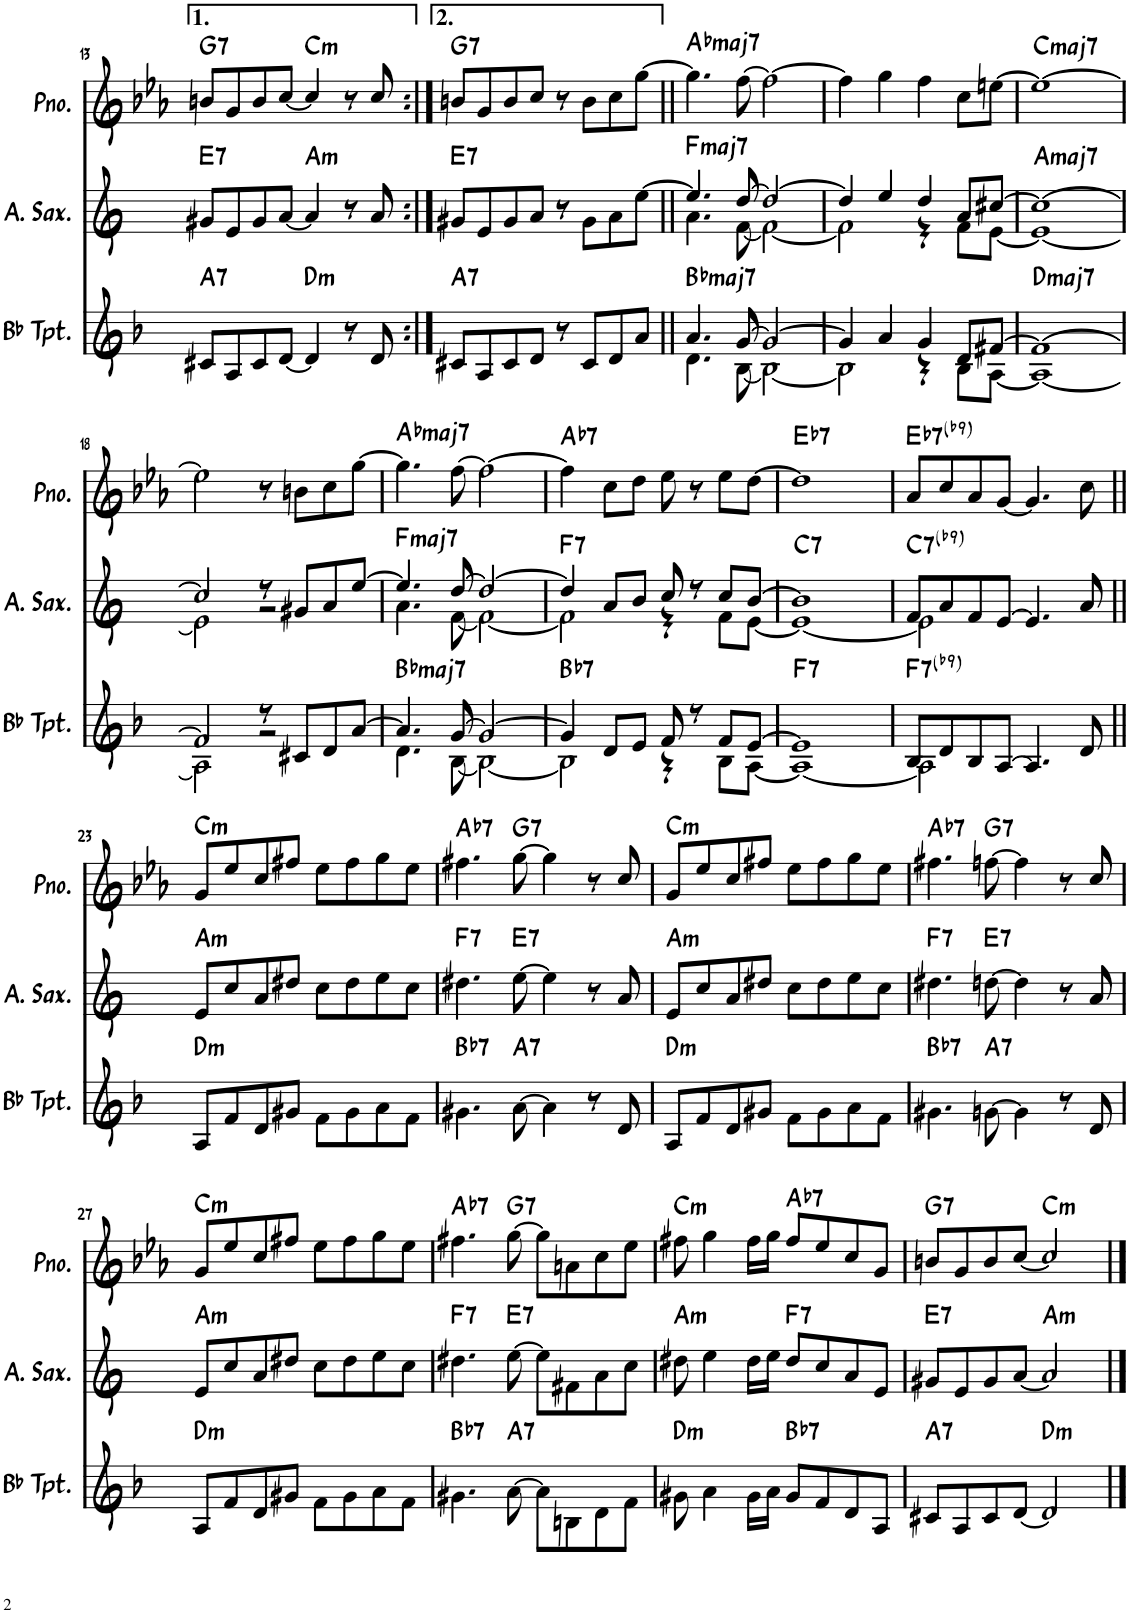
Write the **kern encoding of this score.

**kern	**harte	**kern	**harte	**kern	**harte
*part3	*part3	*part2	*part2	*part1	*part1
*staff3	*	*staff2	*	*staff1	*
*I"Bb Trumpet	*	*I"Alto Saxophone	*	*I"Piano	*
*I'Bb Tpt.	*	*I'A. Sax.	*	*I'Pno.	*
!!LO:PB:g=z
*clefG2	*	*clefG2	*	*clefG2	*
*Trd1c2	*	*Trd5c9	*	*	*
*k[b-]	*	*k[]	*	*k[b-e-a-]	*
*M4/4	*	*M4/4	*	*M4/4	*
=13	=13	=13	=13	=13	=13
!	!LO:H:kt=7	!	!LO:H:kt=7	!	!LO:H:kt=7
8c#X/L	A:7	8g#X/L	E:7	8bn/L	G:7
8A/	.	8e/	.	8g/	.
8c#/	.	8g#/	.	8b/	.
[<8d/J	.	[<8a/J	.	[<8cc/J	.
!	!LO:H:kt=m	!	!LO:H:kt=m	!	!LO:H:kt=m
4d/]	D:min	4a/]	A:min	4cc/]	C:min
8r	.	8r	.	8r	.
8d/	.	8a/	.	8cc/	.
=14:|!	=14:|!	=14:|!	=14:|!	=14:|!	=14:|!
!	!LO:H:kt=7	!	!LO:H:kt=7	!	!LO:H:kt=7
8c#X/L	A:7	8g#X/L	E:7	8bn/L	G:7
8A/	.	8e/	.	8g/	.
8c#/	.	8g#/	.	8b/	.
8d/J	.	8a/J	.	8cc/J	.
8r	.	8r	.	8r	.
8c#/L	.	8g#\L	.	8b\L	.
8d/	.	8a\	.	8cc\	.
8a/J	.	[8ee\J	.	[8gg\J	.
=15||	=15||	=15||	=15||	=15||	=15||
*^	*	*^	*	*	*
!	!	!LO:H:kt=maj7	!	!	!LO:H:kt=maj7	!	!LO:H:kt=maj7
4.a/	4.d\	Bb:maj7	4.ee/]	4.a\	F:maj7	4.gg\]	Ab:maj7
[8g/	[8B-\	.	[8dd/	[8f\	.	[8ff\	.
2g/_	2B-\_	.	2dd/_	2f\_	.	2ff\_	.
=16	=16	=16	=16	=16	=16	=16	=16
4g/]	2B-\]	.	4dd/]	2f\]	.	4ff\]	.
4a/	.	.	4ee/	.	.	4gg\	.
4g/	4r	.	4dd/	4r	.	4ff\	.
8d/L	8B-\L	.	8a/L	8f\L	.	8cc\L	.
[8f#X/J	[8A\J	.	[8cc#X/J	[8e\J	.	[8een\J	.
=17	=17	=17	=17	=17	=17	=17	=17
!	!	!LO:H:kt=maj7	!	!	!LO:H:kt=maj7	!	!LO:H:kt=maj7
1f#_	1A_	D:maj7	1cc#_	1e_	A:maj7	1ee_	C:maj7
!!LO:LB:g=z
=18	=18	=18	=18	=18	=18	=18	=18
2f#/]	2A\]	.	2cc#/]	2e\]	.	2ee\]	.
8r	2r	.	8r	2r	.	8r	.
8c#X/L	.	.	8g#X/L	.	.	8bn\L	.
8d/	.	.	8a/	.	.	8cc\	.
[8a/J	.	.	[8ee/J	.	.	[8gg\J	.
=19	=19	=19	=19	=19	=19	=19	=19
!	!	!LO:H:kt=maj7	!	!	!LO:H:kt=maj7	!	!LO:H:kt=maj7
4.a/]	4.d\	Bb:maj7	4.ee/]	4.a\	F:maj7	4.gg\]	Ab:maj7
[8g/	[8B-\	.	[8dd/	[8f\	.	[8ff\	.
2g/_	2B-\_	.	2dd/_	2f\_	.	2ff\_	.
=20	=20	=20	=20	=20	=20	=20	=20
!	!	!LO:H:kt=7	!	!	!LO:H:kt=7	!	!LO:H:kt=7
4g/]	2B-\]	Bb:7	4dd/]	2f\]	F:7	4ff\]	Ab:7
8d/L	.	.	8a/L	.	.	8cc\L	.
8e/J	.	.	8b/J	.	.	8dd\J	.
8f/	4r	.	8cc/	4r	.	8ee-\	.
8r	.	.	8r	.	.	8r	.
8f/L	8B-\L	.	8cc/L	8f\L	.	8ee-\L	.
[8e/J	[8A\J	.	[8b/J	[8e\J	.	[8dd\J	.
=21	=21	=21	=21	=21	=21	=21	=21
!	!	!LO:H:kt=7	!	!	!LO:H:kt=7	!	!LO:H:kt=7
1e]	1A_	F:7	1b]	1e_	C:7	1dd]	Eb:7
=22	=22	=22	=22	=22	=22	=22	=22
!	!	!LO:H:kt=7	!	!	!LO:H:kt=7	!	!LO:H:kt=7
8B-/L	2A\]	F:7(b9)	8f/L	2e\]	C:7(b9)	8a-/L	Eb:7(b9)
8d/	.	.	8a/	.	.	8cc/	.
8B-/	.	.	8f/	.	.	8a-/	.
[8A/J	.	.	[8e/J	.	.	[8g/J	.
4.A/]	2ryy	.	4.e/]	2ryy	.	4.g/]	.
8d/	.	.	8a/	.	.	8cc\	.
*v	*v	*	*	*	*	*	*
*	*	*v	*v	*	*	*
!!LO:LB:g=z
=23||	=23||	=23||	=23||	=23||	=23||
!	!LO:H:kt=m	!	!LO:H:kt=m	!	!LO:H:kt=m
8A/L	D:min	8e/L	A:min	8g/L	C:min
8f/	.	8cc/	.	8ee-/	.
8d/	.	8a/	.	8cc/	.
8g#X/J	.	8dd#X/J	.	8ff#X/J	.
8f\L	.	8cc\L	.	8ee-\L	.
8g#\	.	8dd#\	.	8ff#\	.
8a\	.	8ee\	.	8gg\	.
8f\J	.	8cc\J	.	8ee-\J	.
=24	=24	=24	=24	=24	=24
!	!LO:H:kt=7	!	!LO:H:kt=7	!	!LO:H:kt=7
4.g#X\	Bb:7	4.dd#X\	F:7	4.ff#X\	Ab:7
!	!LO:H:kt=7	!	!LO:H:kt=7	!	!LO:H:kt=7
[>8a\	A:7	[>8ee\	E:7	[>8gg\	G:7
4a\]	.	4ee\]	.	4gg\]	.
8r	.	8r	.	8r	.
8d/	.	8a/	.	8cc/	.
=25	=25	=25	=25	=25	=25
!	!LO:H:kt=m	!	!LO:H:kt=m	!	!LO:H:kt=m
8A/L	D:min	8e/L	A:min	8g/L	C:min
8f/	.	8cc/	.	8ee-/	.
8d/	.	8a/	.	8cc/	.
8g#X/J	.	8dd#X/J	.	8ff#X/J	.
8f\L	.	8cc\L	.	8ee-\L	.
8g#\	.	8dd#\	.	8ff#\	.
8a\	.	8ee\	.	8gg\	.
8f\J	.	8cc\J	.	8ee-\J	.
=26	=26	=26	=26	=26	=26
!	!LO:H:kt=7	!	!LO:H:kt=7	!	!LO:H:kt=7
4.g#X\	Bb:7	4.dd#X\	F:7	4.ff#X\	Ab:7
!	!LO:H:kt=7	!	!LO:H:kt=7	!	!LO:H:kt=7
[>8gn\	A:7	[>8ddn\	E:7	[>8ffn\	G:7
4g\]	.	4dd\]	.	4ff\]	.
8r	.	8r	.	8r	.
8d/	.	8a/	.	8cc/	.
!!LO:LB:g=z
=27	=27	=27	=27	=27	=27
!	!LO:H:kt=m	!	!LO:H:kt=m	!	!LO:H:kt=m
8A/L	D:min	8e/L	A:min	8g/L	C:min
8f/	.	8cc/	.	8ee-/	.
8d/	.	8a/	.	8cc/	.
8g#X/J	.	8dd#X/J	.	8ff#X/J	.
8f\L	.	8cc\L	.	8ee-\L	.
8g#\	.	8dd#\	.	8ff#\	.
8a\	.	8ee\	.	8gg\	.
8f\J	.	8cc\J	.	8ee-\J	.
=28	=28	=28	=28	=28	=28
!	!LO:H:kt=7	!	!LO:H:kt=7	!	!LO:H:kt=7
4.g#X\	Bb:7	4.dd#X\	F:7	4.ff#X\	Ab:7
!	!LO:H:kt=7	!	!LO:H:kt=7	!	!LO:H:kt=7
[>8a\	A:7	[>8ee\	E:7	[>8gg\	G:7
8a\L]	.	8ee\L]	.	8gg\L]	.
8Bn\	.	8f#X\	.	8an\	.
8d\	.	8a\	.	8cc\	.
8f\J	.	8cc\J	.	8ee-\J	.
=29	=29	=29	=29	=29	=29
!	!LO:H:kt=m	!	!LO:H:kt=m	!	!LO:H:kt=m
8g#X\	D:min	8dd#X\	A:min	8ff#X\	C:min
4a\	.	4ee\	.	4gg\	.
16g#\LL	.	16dd#\LL	.	16ff#\LL	.
16a\JJ	.	16ee\JJ	.	16gg\JJ	.
!	!LO:H:kt=7	!	!LO:H:kt=7	!	!LO:H:kt=7
8g#/L	Bb:7	8dd#/L	F:7	8ff#/L	Ab:7
8f/	.	8cc/	.	8ee-/	.
8d/	.	8a/	.	8cc/	.
8A/J	.	8e/J	.	8g/J	.
=30	=30	=30	=30	=30	=30
!	!LO:H:kt=7	!	!LO:H:kt=7	!	!LO:H:kt=7
8c#X/L	A:7	8g#X/L	E:7	8bn/L	G:7
8A/	.	8e/	.	8g/	.
8c#/	.	8g#/	.	8b/	.
[<8d/J	.	[<8a/J	.	[<8cc/J	.
!	!LO:H:kt=m	!	!LO:H:kt=m	!	!LO:H:kt=m
2d/]	D:min	2a/]	A:min	2cc/]	C:min
==	==	==	==	==	==
*-	*-	*-	*-	*-	*-
